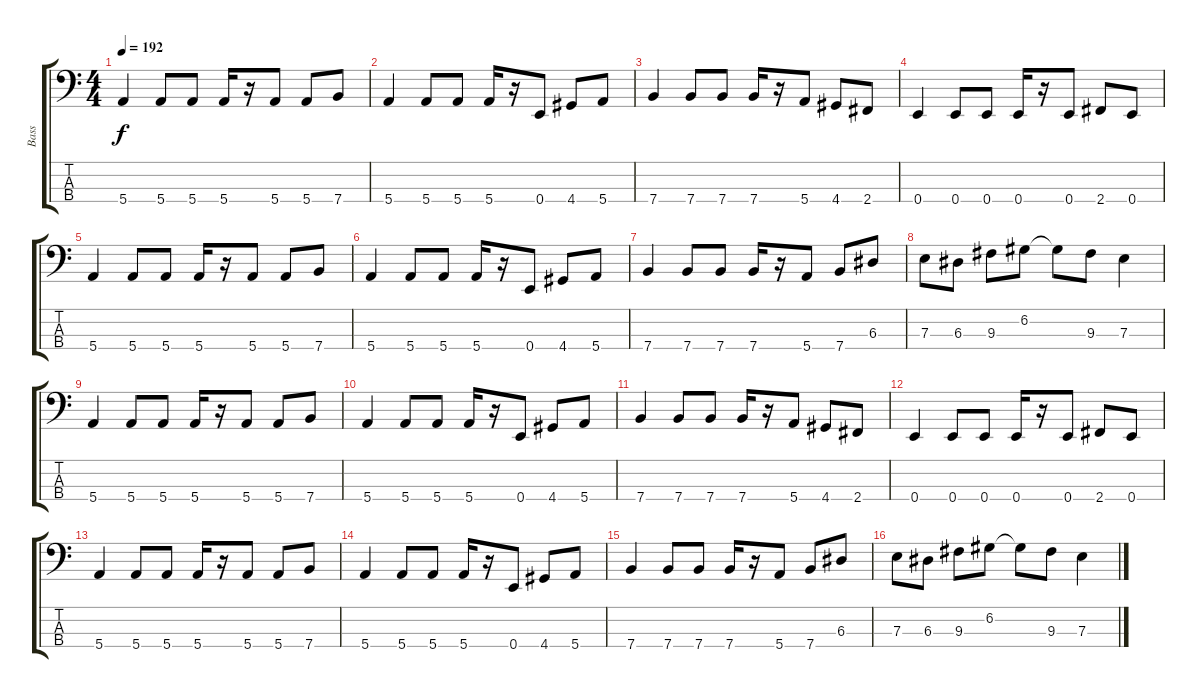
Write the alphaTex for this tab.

\track ("Bass" "Bass") {instrument electricbasspick}
\staff {score tabs}
\tuning (G2 D2 A1 E1) {hide}
\ts (4 4)
\tempo 192
\clef f4
\ks c
5.4.4{dy f} 5.4.8 5.4.8 5.4.16 r.16 5.4.8 5.4.8 7.4.8 |
5.4.4 5.4.8 5.4.8 5.4.16 r.16 0.4.8 4.4.8 5.4.8 |
7.4.4 7.4.8 7.4.8 7.4.16 r.16 5.4.8 4.4.8 2.4.8 |
0.4.4 0.4.8 0.4.8 0.4.16 r.16 0.4.8 2.4.8 0.4.8 |
5.4.4 5.4.8 5.4.8 5.4.16 r.16 5.4.8 5.4.8 7.4.8 |
5.4.4 5.4.8 5.4.8 5.4.16 r.16 0.4.8 4.4.8 5.4.8 |
7.4.4 7.4.8 7.4.8 7.4.16 r.16 5.4.8 7.4.8 6.3.8 |
7.3.8 6.3.8 9.3.8 6.2.8 6.2{t}.8 9.3.8 7.3.4 |
5.4.4 5.4.8 5.4.8 5.4.16 r.16 5.4.8 5.4.8 7.4.8 |
5.4.4 5.4.8 5.4.8 5.4.16 r.16 0.4.8 4.4.8 5.4.8 |
7.4.4 7.4.8 7.4.8 7.4.16 r.16 5.4.8 4.4.8 2.4.8 |
0.4.4 0.4.8 0.4.8 0.4.16 r.16 0.4.8 2.4.8 0.4.8 |
5.4.4 5.4.8 5.4.8 5.4.16 r.16 5.4.8 5.4.8 7.4.8 |
5.4.4 5.4.8 5.4.8 5.4.16 r.16 0.4.8 4.4.8 5.4.8 |
7.4.4 7.4.8 7.4.8 7.4.16 r.16 5.4.8 7.4.8 6.3.8 |
7.3.8 6.3.8 9.3.8 6.2.8 6.2{t}.8 9.3.8 7.3.4
